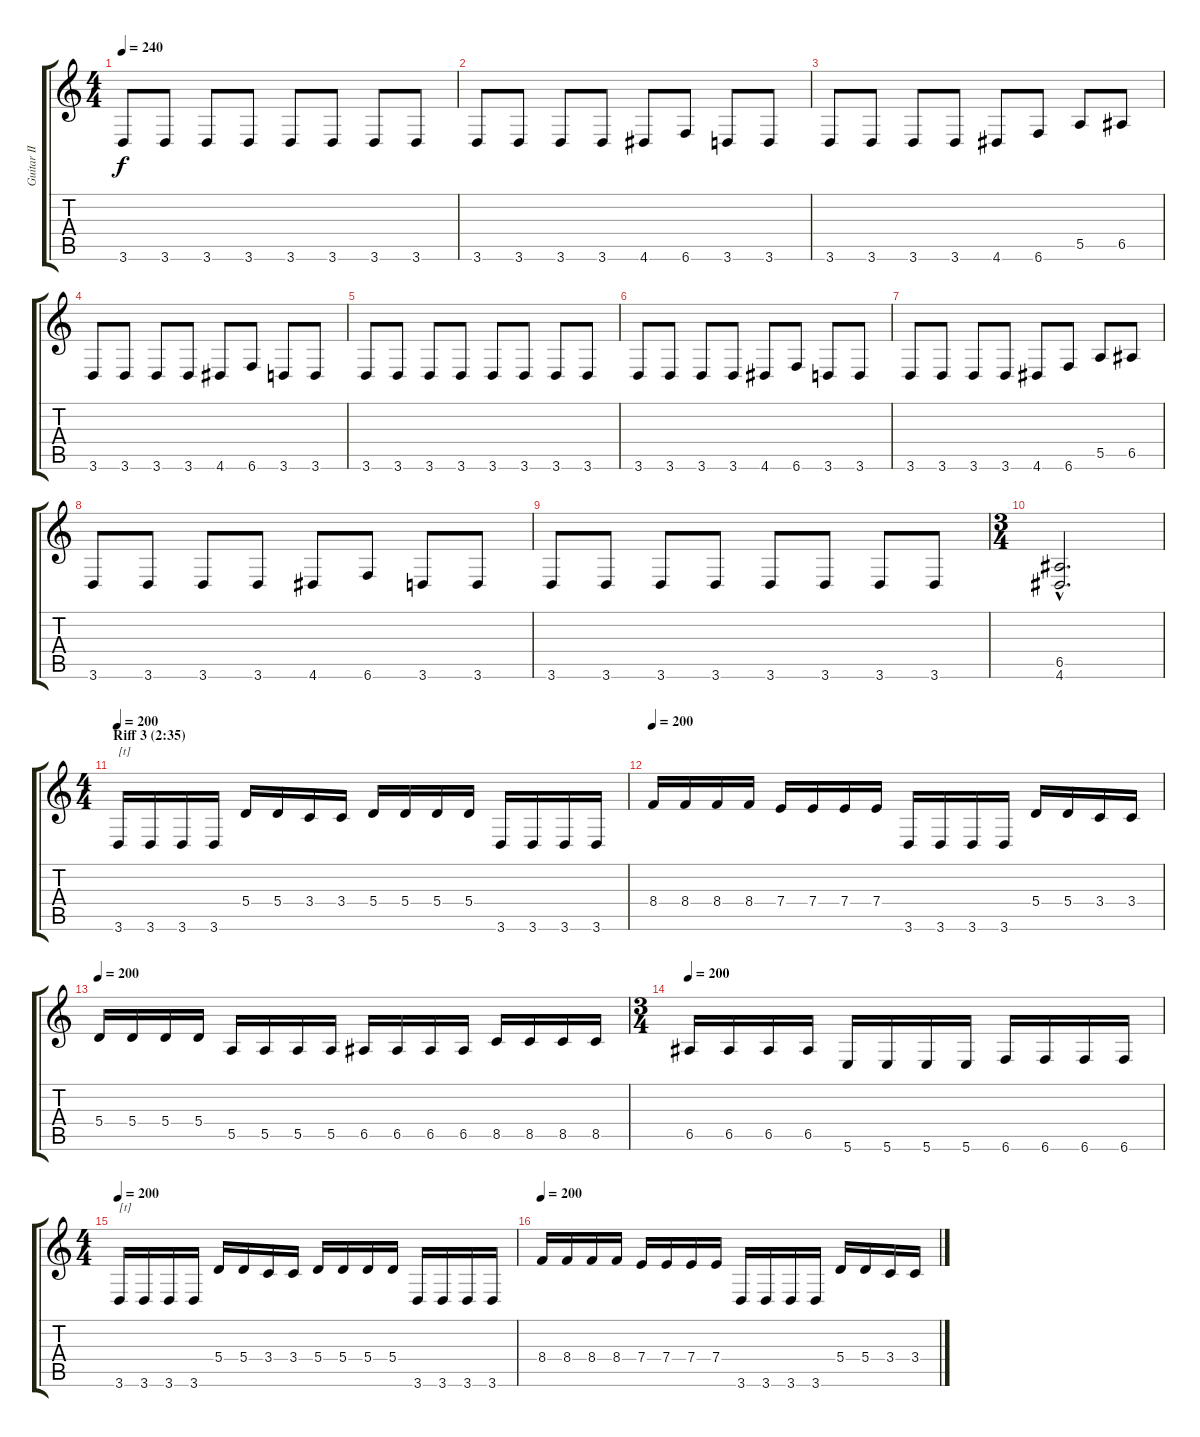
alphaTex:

\track ("Guitar II" "Guitar II") {instrument distortionguitar}
\staff {score tabs}
\tuning (B3 Gb3 D3 A2 E2 B1) {hide}
\ts (4 4)
\tempo 240
\clef g2
\ks c
3.6.8{dy f} 3.6.8 3.6.8 3.6.8 3.6.8 3.6.8 3.6.8 3.6.8 |
3.6.8 3.6.8 3.6.8 3.6.8 4.6.8 6.6.8 3.6.8 3.6.8 |
3.6.8 3.6.8 3.6.8 3.6.8 4.6.8 6.6.8 5.5.8 6.5.8 |
3.6.8 3.6.8 3.6.8 3.6.8 4.6.8 6.6.8 3.6.8 3.6.8 |
3.6.8 3.6.8 3.6.8 3.6.8 3.6.8 3.6.8 3.6.8 3.6.8 |
3.6.8 3.6.8 3.6.8 3.6.8 4.6.8 6.6.8 3.6.8 3.6.8 |
3.6.8 3.6.8 3.6.8 3.6.8 4.6.8 6.6.8 5.5.8 6.5.8 |
3.6.8 3.6.8 3.6.8 3.6.8 4.6.8 6.6.8 3.6.8 3.6.8 |
3.6.8 3.6.8 3.6.8 3.6.8 3.6.8 3.6.8 3.6.8 3.6.8 |
\ts (3 4)
(6.5{hac} 4.6{hac}).2{d} |
\ts (4 4)
\section ("" "Riff 3 (2:35)")
\tempo 200
3.6.16{txt "[t]"} 3.6.16 3.6.16 3.6.16 5.4.16 5.4.16 3.4.16 3.4.16 5.4.16 5.4.16 5.4.16 5.4.16 3.6.16 3.6.16 3.6.16 3.6.16 |
\tempo 200
8.4.16 8.4.16 8.4.16 8.4.16 7.4.16 7.4.16 7.4.16 7.4.16 3.6.16 3.6.16 3.6.16 3.6.16 5.4.16 5.4.16 3.4.16 3.4.16 |
\tempo 200
5.4.16 5.4.16 5.4.16 5.4.16 5.5.16 5.5.16 5.5.16 5.5.16 6.5.16 6.5.16 6.5.16 6.5.16 8.5.16 8.5.16 8.5.16 8.5.16 |
\ts (3 4)
\tempo 200
6.5.16 6.5.16 6.5.16 6.5.16 5.6.16 5.6.16 5.6.16 5.6.16 6.6.16 6.6.16 6.6.16 6.6.16 |
\ts (4 4)
\tempo 200
3.6.16{txt "[t]"} 3.6.16 3.6.16 3.6.16 5.4.16 5.4.16 3.4.16 3.4.16 5.4.16 5.4.16 5.4.16 5.4.16 3.6.16 3.6.16 3.6.16 3.6.16 |
\tempo 200
8.4.16 8.4.16 8.4.16 8.4.16 7.4.16 7.4.16 7.4.16 7.4.16 3.6.16 3.6.16 3.6.16 3.6.16 5.4.16 5.4.16 3.4.16 3.4.16
